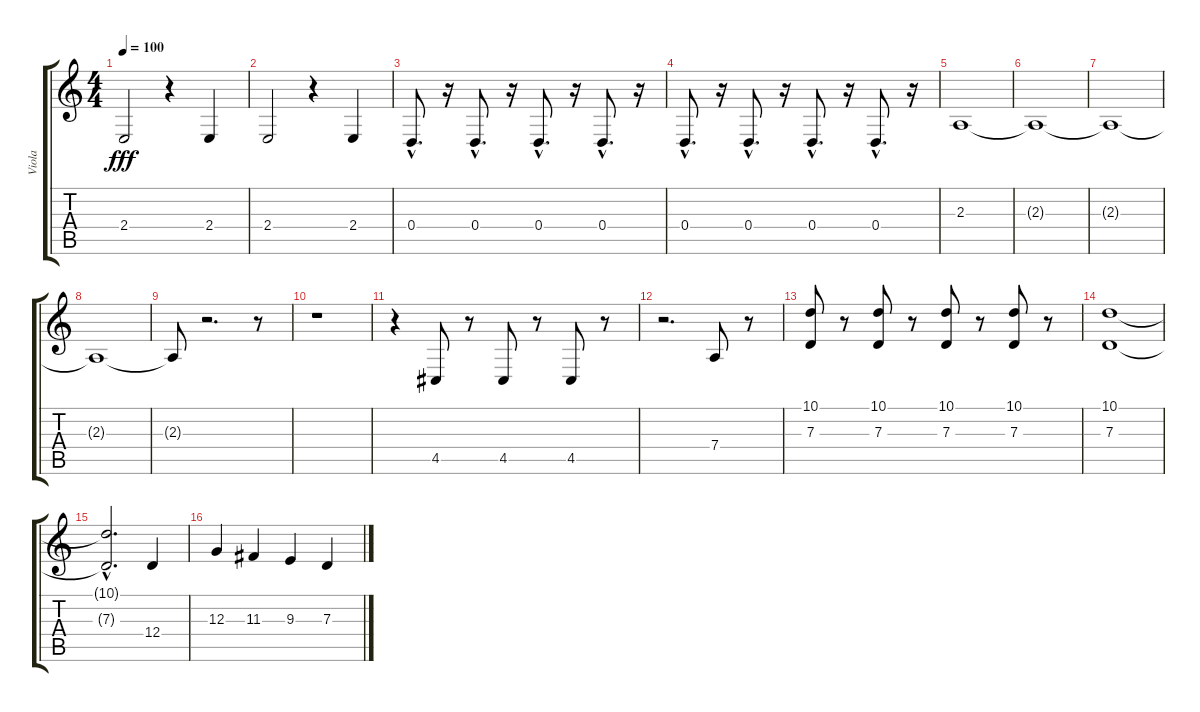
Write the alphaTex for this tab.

\track ("Viola" "Viola") {instrument stringensemble1}
\staff {score tabs}
\tuning (E4 B3 G3 D3 A2 E2) {hide}
\ts (4 4)
\tempo 100
\clef g2
\ks c
2.4.2{dy fff} r.4 2.4.4 |
2.4.2 r.4 2.4.4 |
0.4{hac}.8{d} r.16 0.4{hac}.8{d} r.16 0.4{hac}.8{d} r.16 0.4{hac}.8{d} r.16 |
0.4{hac}.8{d} r.16 0.4{hac}.8{d} r.16 0.4{hac}.8{d} r.16 0.4{hac}.8{d} r.16 |
2.3.1 |
2.3{t}.1 |
2.3{t}.1 |
2.3{t}.1 |
2.3{t}.8 r.2{d} r.8 |
r.1 |
r.4 4.5.8 r.8 4.5.8 r.8 4.5.8 r.8 |
r.2{d} 7.4.8 r.8 |
(10.1 7.3).8 r.8 (10.1 7.3).8 r.8 (10.1 7.3).8 r.8 (10.1 7.3).8 r.8 |
(10.1 7.3).1 |
(10.1{hac t} 7.3{hac t}).2{d} 12.4.4 |
12.3.4 11.3.4 9.3.4 7.3.4
